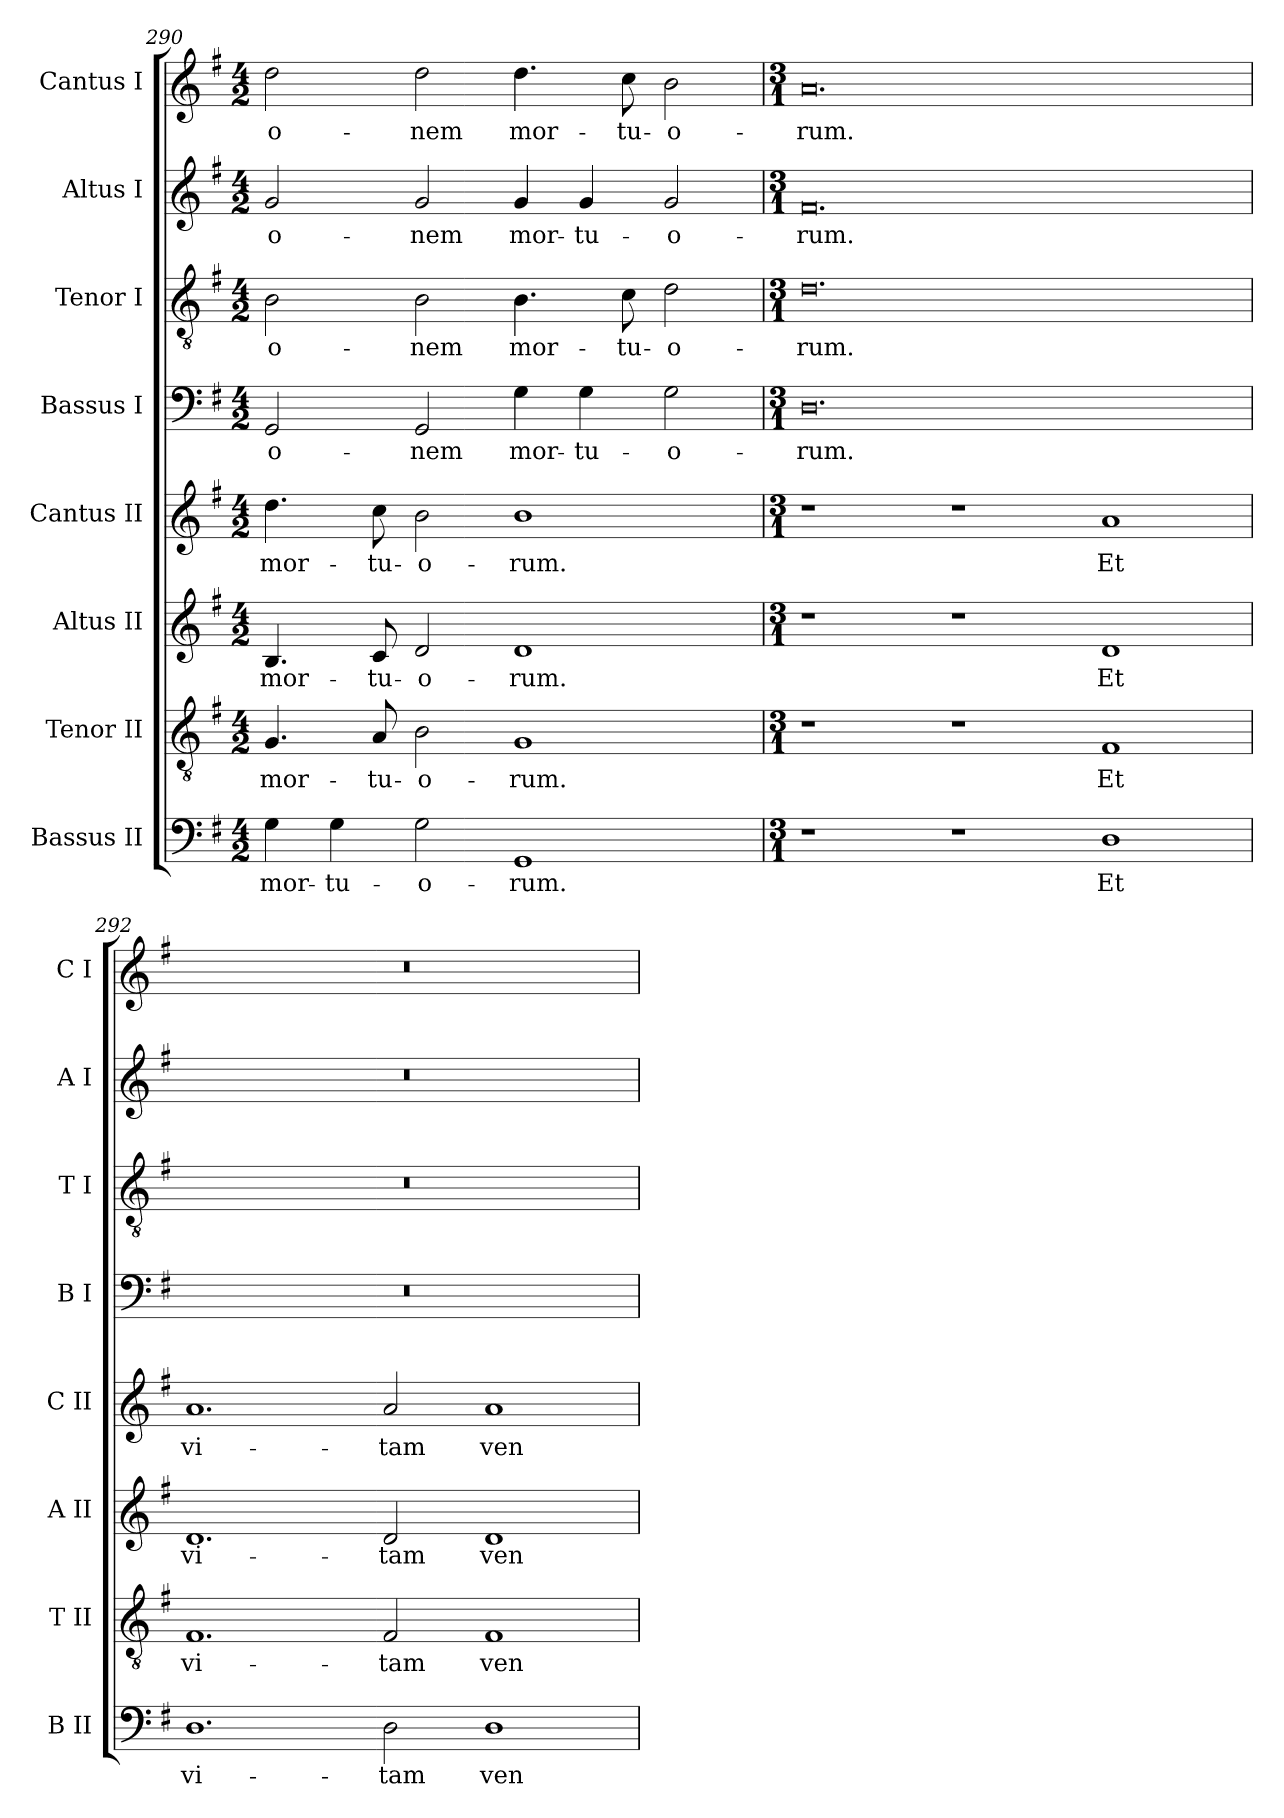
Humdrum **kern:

**kern	**text	**kern	**text	**kern	**text	**kern	**text	**kern	**text	**kern	**text	**kern	**text	**kern	**text
*part8	*part8	*part7	*part7	*part6	*part6	*part5	*part5	*part4	*part4	*part3	*part3	*part2	*part2	*part1	*part1
*staff8	*staff8	*staff7	*staff7	*staff6	*staff6	*staff5	*staff5	*staff4	*staff4	*staff3	*staff3	*staff2	*staff2	*staff1	*staff1
*I"Bassus II	*	*I"Tenor II	*	*I"Altus II	*	*I"Cantus II	*	*I"Bassus I	*	*I"Tenor I	*	*I"Altus I	*	*I"Cantus I	*
*I'B II	*	*I'T II	*	*I'A II	*	*I'C II	*	*I'B I	*	*I'T I	*	*I'A I	*	*I'C I	*
*clefF4	*	*clefGv2	*	*clefG2	*	*clefG2	*	*clefF4	*	*clefGv2	*	*clefG2	*	*clefG2	*
*k[f#]	*	*k[f#]	*	*k[f#]	*	*k[f#]	*	*k[f#]	*	*k[f#]	*	*k[f#]	*	*k[f#]	*
*G:	*	*G:	*	*G:	*	*G:	*	*G:	*	*G:	*	*G:	*	*G:	*
*M4/2	*	*M4/2	*	*M4/2	*	*M4/2	*	*M4/2	*	*M4/2	*	*M4/2	*	*M4/2	*
=290	=290	=290	=290	=290	=290	=290	=290	=290	=290	=290	=290	=290	=290	=290	=290
!	!LO:LY:b	!	!	!	!	!	!	!	!	!	!	!	!	!	!
!	!	!	!LO:LY:b	!	!	!	!	!	!	!	!	!	!	!	!
!	!	!	!	!	!LO:LY:b	!	!	!	!	!	!	!	!	!	!
!	!	!	!	!	!	!	!LO:LY:b	!	!	!	!	!	!	!	!
!	!	!	!	!	!	!	!	!	!LO:LY:b	!	!	!	!	!	!
!	!	!	!	!	!	!	!	!	!	!	!LO:LY:b	!	!	!	!
!	!	!	!	!	!	!	!	!	!	!	!	!	!LO:LY:b	!	!
!	!	!	!	!	!	!	!	!	!	!	!	!	!	!	!LO:LY:b
4G\	mor-	4.G/	mor-	4.B/	mor-	4.dd\	mor-	2GG/	-o-	2B\	-o-	2g/	-o-	2dd\	-o-
!	!LO:LY:b	!	!	!	!	!	!	!	!	!	!	!	!	!	!
4G\	-tu-	.	.	.	.	.	.	.	.	.	.	.	.	.	.
!	!	!	!LO:LY:b	!	!	!	!	!	!	!	!	!	!	!	!
!	!	!	!	!	!LO:LY:b	!	!	!	!	!	!	!	!	!	!
!	!	!	!	!	!	!	!LO:LY:b	!	!	!	!	!	!	!	!
.	.	8A/	-tu-	8c/	-tu-	8cc\	-tu-	.	.	.	.	.	.	.	.
!	!LO:LY:b	!	!	!	!	!	!	!	!	!	!	!	!	!	!
!	!	!	!LO:LY:b	!	!	!	!	!	!	!	!	!	!	!	!
!	!	!	!	!	!LO:LY:b	!	!	!	!	!	!	!	!	!	!
!	!	!	!	!	!	!	!LO:LY:b	!	!	!	!	!	!	!	!
!	!	!	!	!	!	!	!	!	!LO:LY:b	!	!	!	!	!	!
!	!	!	!	!	!	!	!	!	!	!	!LO:LY:b	!	!	!	!
!	!	!	!	!	!	!	!	!	!	!	!	!	!LO:LY:b	!	!
!	!	!	!	!	!	!	!	!	!	!	!	!	!	!	!LO:LY:b
2G\	-o-	2B\	-o-	2d/	-o-	2b\	-o-	2GG/	-nem	2B\	-nem	2g/	-nem	2dd\	-nem
!	!LO:LY:b	!	!	!	!	!	!	!	!	!	!	!	!	!	!
!	!	!	!LO:LY:b	!	!	!	!	!	!	!	!	!	!	!	!
!	!	!	!	!	!LO:LY:b	!	!	!	!	!	!	!	!	!	!
!	!	!	!	!	!	!	!LO:LY:b	!	!	!	!	!	!	!	!
!	!	!	!	!	!	!	!	!	!LO:LY:b	!	!	!	!	!	!
!	!	!	!	!	!	!	!	!	!	!	!LO:LY:b	!	!	!	!
!	!	!	!	!	!	!	!	!	!	!	!	!	!LO:LY:b	!	!
!	!	!	!	!	!	!	!	!	!	!	!	!	!	!	!LO:LY:b
1GG	-rum.	1G	-rum.	1d	-rum.	1b	-rum.	4G\	mor-	4.B\	mor-	4g/	mor-	4.dd\	mor-
!	!	!	!	!	!	!	!	!	!LO:LY:b	!	!	!	!	!	!
!	!	!	!	!	!	!	!	!	!	!	!	!	!LO:LY:b	!	!
.	.	.	.	.	.	.	.	4G\	-tu-	.	.	4g/	-tu-	.	.
!	!	!	!	!	!	!	!	!	!	!	!LO:LY:b	!	!	!	!
!	!	!	!	!	!	!	!	!	!	!	!	!	!	!	!LO:LY:b
.	.	.	.	.	.	.	.	.	.	8c\	-tu-	.	.	8cc\	-tu-
!	!	!	!	!	!	!	!	!	!LO:LY:b	!	!	!	!	!	!
!	!	!	!	!	!	!	!	!	!	!	!LO:LY:b	!	!	!	!
!	!	!	!	!	!	!	!	!	!	!	!	!	!LO:LY:b	!	!
!	!	!	!	!	!	!	!	!	!	!	!	!	!	!	!LO:LY:b
.	.	.	.	.	.	.	.	2G\	-o-	2d\	-o-	2g/	-o-	2b\	-o-
=291	=291	=291	=291	=291	=291	=291	=291	=291	=291	=291	=291	=291	=291	=291	=291
*M3/1	*	*M3/1	*	*M3/1	*	*M3/1	*	*M3/1	*	*M3/1	*	*M3/1	*	*M3/1	*
!	!	!	!	!	!	!	!	!	!LO:LY:b	!	!	!	!	!	!
!	!	!	!	!	!	!	!	!	!	!	!LO:LY:b	!	!	!	!
!	!	!	!	!	!	!	!	!	!	!	!	!	!LO:LY:b	!	!
!	!	!	!	!	!	!	!	!	!	!	!	!	!	!	!LO:LY:b
1r	.	1r	.	1r	.	1r	.	0.D	-rum.	0.d	-rum.	0.f#	-rum.	0.a	-rum.
1r	.	1r	.	1r	.	1r	.	.	.	.	.	.	.	.	.
!	!LO:LY:b	!	!	!	!	!	!	!	!	!	!	!	!	!	!
!	!	!	!LO:LY:b	!	!	!	!	!	!	!	!	!	!	!	!
!	!	!	!	!	!LO:LY:b	!	!	!	!	!	!	!	!	!	!
!	!	!	!	!	!	!	!LO:LY:b	!	!	!	!	!	!	!	!
1D	Et	1F#	Et	1d	Et	1a	Et	.	.	.	.	.	.	.	.
=292	=292	=292	=292	=292	=292	=292	=292	=292	=292	=292	=292	=292	=292	=292	=292
!	!LO:LY:b	!	!	!	!	!	!	!	!	!	!	!	!	!	!
!	!	!	!LO:LY:b	!	!	!	!	!	!	!	!	!	!	!	!
!	!	!	!	!	!LO:LY:b	!	!	!	!	!	!	!	!	!	!
!	!	!	!	!	!	!	!LO:LY:b	!	!	!	!	!	!	!	!
1.D	vi-	1.F#	vi-	1.d	vi-	1.a	vi-	0.r	.	0.r	.	0.r	.	0.r	.
!	!LO:LY:b	!	!	!	!	!	!	!	!	!	!	!	!	!	!
!	!	!	!LO:LY:b	!	!	!	!	!	!	!	!	!	!	!	!
!	!	!	!	!	!LO:LY:b	!	!	!	!	!	!	!	!	!	!
!	!	!	!	!	!	!	!LO:LY:b	!	!	!	!	!	!	!	!
2D\	-tam	2F#/	-tam	2d/	-tam	2a/	-tam	.	.	.	.	.	.	.	.
!	!LO:LY:b	!	!	!	!	!	!	!	!	!	!	!	!	!	!
!	!	!	!LO:LY:b	!	!	!	!	!	!	!	!	!	!	!	!
!	!	!	!	!	!LO:LY:b	!	!	!	!	!	!	!	!	!	!
!	!	!	!	!	!	!	!LO:LY:b	!	!	!	!	!	!	!	!
1D	ven-	1F#	ven-	1d	ven-	1a	ven-	.	.	.	.	.	.	.	.
=	=	=	=	=	=	=	=	=	=	=	=	=	=	=	=
*-	*-	*-	*-	*-	*-	*-	*-	*-	*-	*-	*-	*-	*-	*-	*-
